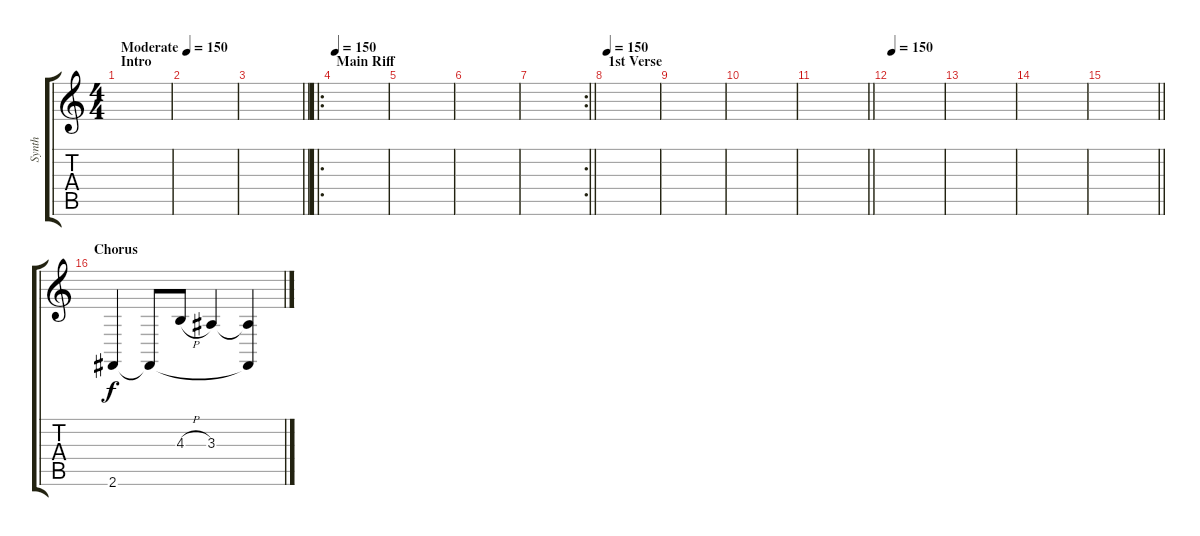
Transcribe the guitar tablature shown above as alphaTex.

\track ("Synth" "Synth") {instrument synthstrings1}
\staff {score tabs}
\tuning (E4 B3 G3 D3 A2 E2) {hide}
\ts (4 4)
\section ("" "Intro")
\tempo (150 "Moderate")
\clef g2
\ks c
|
|
\barLineRight lightlight
|
\ro
\section ("" "Main Riff")
\tempo 150
|
|
|
\rc 2
\barLineRight lightlight
|
\section ("" "1st Verse")
\tempo 150
|
|
|
\barLineRight lightlight
|
\tempo 150
|
|
|
\barLineRight lightlight
|
\section ("" "Chorus")
2.6.4 2.6{t}.8 4.3{h}.8 3.3.4 (3.3{t} 2.6{t}).4
